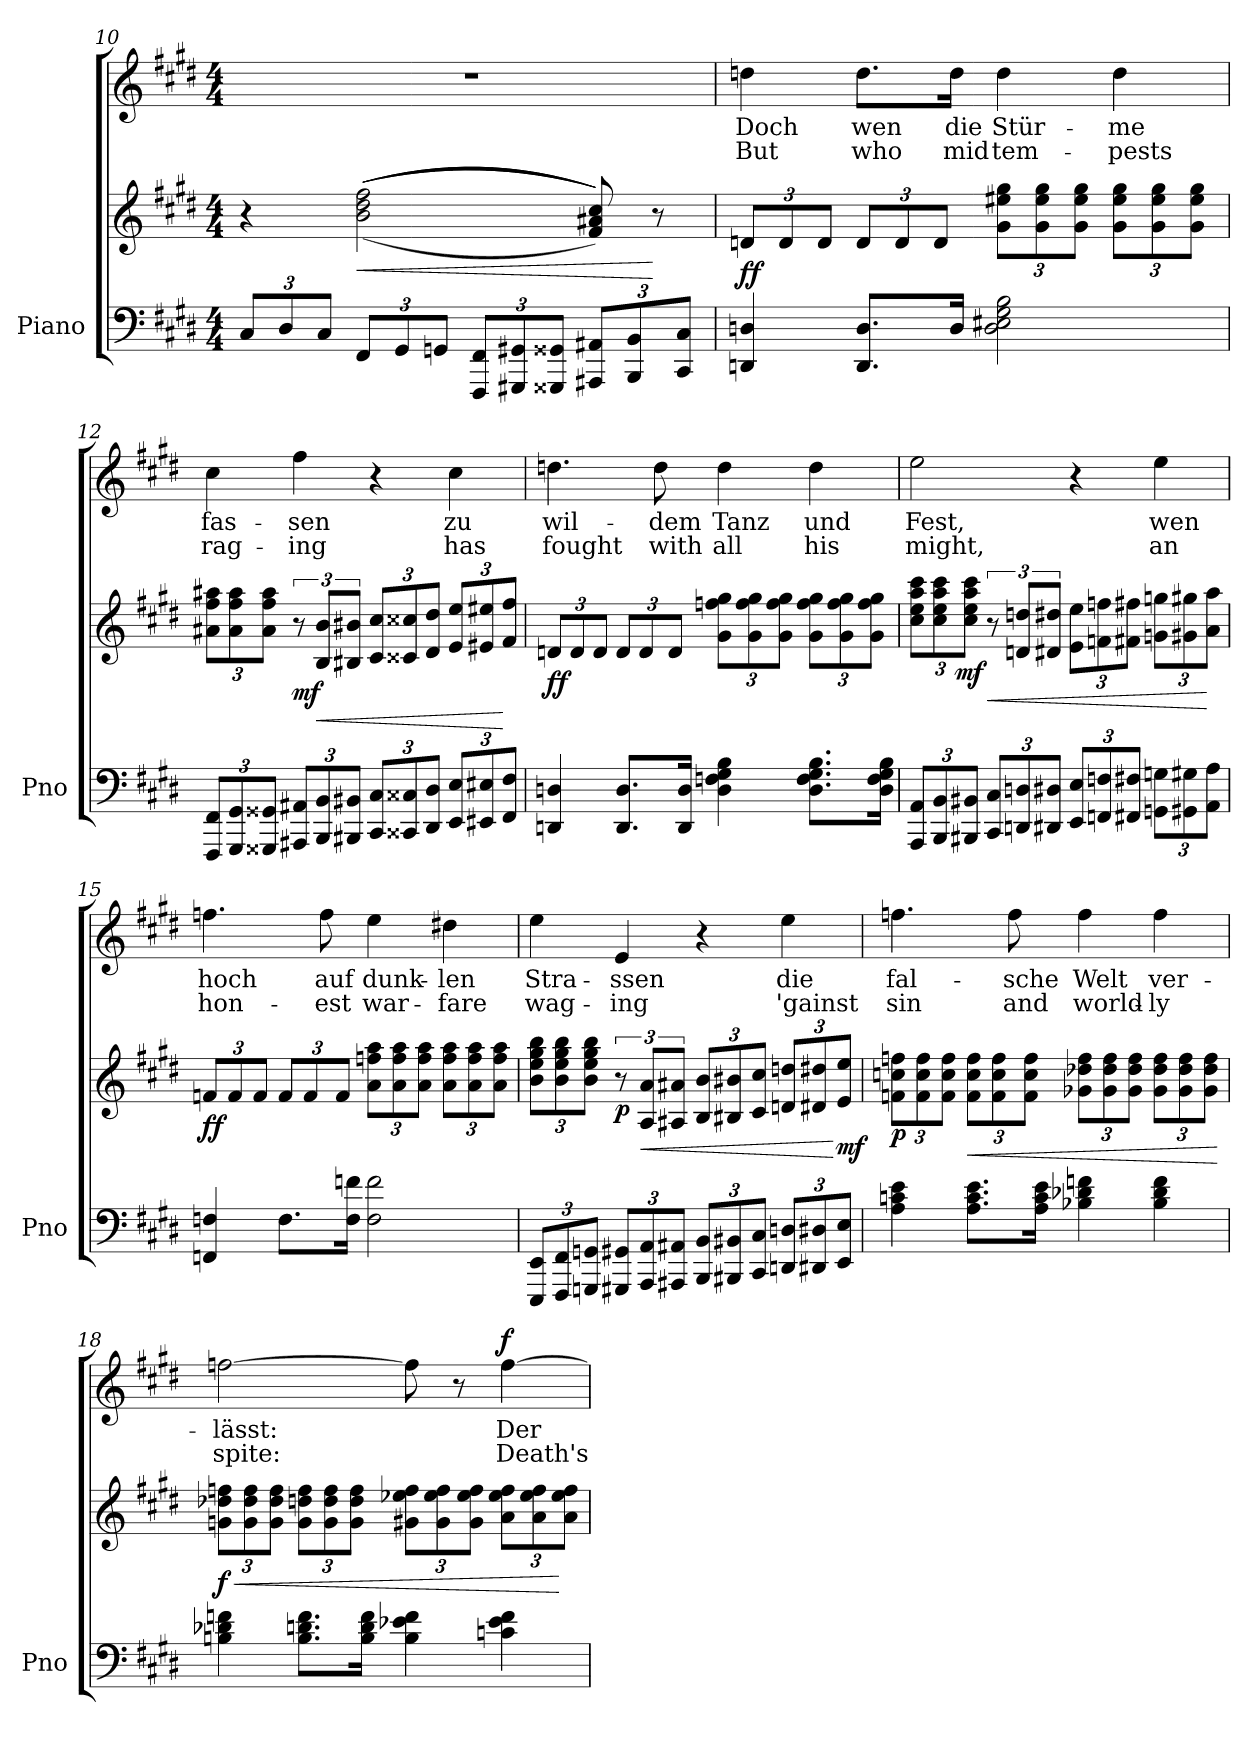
**kern	**kern	**dynam	**kern	**text	**text	**dynam
*part2	*part2	*part2	*part1	*part1	*part1	*part1
*staff3	*staff2	*staff2/3	*staff1	*staff1	*staff1	*staff1
*I"Piano	*	*	*	*	*	*
*I'Pno	*	*	*	*	*	*
*clefF4	*clefG2	*	*clefG2	*	*	*
*k[f#c#g#d#]	*k[f#c#g#d#]	*	*k[f#c#g#d#]	*	*	*
*M4/4	*M4/4	*	*M4/4	*	*	*
*Xbrackettup	*	*	*	*	*	*
=10	=10	=10	=10	=10	=10	=10
12C#/L	4r	.	1r	.	.	.
12D#/	.	.	.	.	.	.
12C#/J	.	.	.	.	.	.
!	!	!LO:HP:b	!	!	!	!
12FF#/L	(((((2b\ 2dd#\ 2ff#\	<	.	.	.	.
12GG#/	.	.	.	.	.	.
12GGn/J	.	.	.	.	.	.
12FFF#/ 12FF#/L	.	.	.	.	.	.
12GGG#X/ 12GG#X/	.	.	.	.	.	.
12GGG##X/ 12GG##X/J	.	.	.	.	.	.
12AAA#X/ 12AA#X/L	8f#/ 8a#X/ 8cc#/)))))	.	.	.	.	.
12BBB/ 12BB/	.	.	.	.	.	.
.	8r	[	.	.	.	.
12CC#/ 12C#/J	.	.	.	.	.	.
=11	=11	=11	=11	=11	=11	=11
*	*Xbrackettup	*	*	*	*	*
!	!	!LO:DY:b	!	!LO:LY:b	!LO:LY:b	!
4DDn/ 4Dn/	12dn/L	ff	4ddn\	Doch	But	.
.	12d/	.	.	.	.	.
.	12d/J	.	.	.	.	.
!	!	!	!	!LO:LY:b	!LO:LY:b	!
8.DD/ 8.D/L	12d/L	.	8.dd\L	wen	who	.
.	12d/	.	.	.	.	.
.	12d/J	.	.	.	.	.
!	!	!	!	!LO:LY:b	!LO:LY:b	!
16D/Jk	.	.	16dd\Jk	die	mid	.
!	!	!	!	!LO:LY:b	!LO:LY:b	!
2D\ 2E#X\ 2G#\ 2B\	12g#\ 12ee#X\ 12gg#\L	.	4dd\	Stür-	tem-	.
.	12g#\ 12ee#\ 12gg#\	.	.	.	.	.
.	12g#\ 12ee#\ 12gg#\J	.	.	.	.	.
!	!	!	!	!LO:LY:b	!LO:LY:b	!
.	12g#\ 12ee#\ 12gg#\L	.	4dd\	-me	-pests	.
.	12g#\ 12ee#\ 12gg#\	.	.	.	.	.
.	12g#\ 12ee#\ 12gg#\J	.	.	.	.	.
!!LO:LB:g=z
=12	=12	=12	=12	=12	=12	=12
!	!	!	!	!LO:LY:b	!LO:LY:b	!
12FFF#/ 12FF#/L	12a#X\ 12ff#\ 12aa#X\L	.	4cc#\	fas-	rag-	.
12GGG#/ 12GG#/	12a#\ 12ff#\ 12aa#\	.	.	.	.	.
12GGG##X/ 12GG##X/J	12a#\ 12ff#\ 12aa#\J	.	.	.	.	.
*	*brackettup	*	*	*	*	*
!	!	!LO:DY:b	!	!LO:LY:b	!LO:LY:b	!
12AAA#X/ 12AA#X/L	12r	mf	4ff#\	-sen	-ing	.
!	!	!LO:HP:b	!	!	!	!
12BBB/ 12BB/	12B/ 12b/L	<	.	.	.	.
12BBB#X/ 12BB#X/J	12B#X/ 12b#X/J	.	.	.	.	.
*	*Xbrackettup	*	*	*	*	*
12CC#/ 12C#/L	12c#/ 12cc#/L	.	4r	.	.	.
12CC##X/ 12C##X/	12c##X/ 12cc##X/	.	.	.	.	.
12DD#/ 12D#/J	12d#/ 12dd#/J	.	.	.	.	.
!	!	!	!	!LO:LY:b	!LO:LY:b	!
12EE/ 12E/L	12e/ 12ee/L	.	4cc#\	zu	has	.
12EE#X/ 12E#X/	12e#X/ 12ee#X/	.	.	.	.	.
12FF#/ 12F#/J	12f#/ 12ff#/J	[	.	.	.	.
=13	=13	=13	=13	=13	=13	=13
!	!	!LO:DY:b	!	!LO:LY:b	!LO:LY:b	!
4DDn/ 4Dn/	12dn/L	ff	4.ddn\	wil-	fought	.
.	12d/	.	.	.	.	.
.	12d/J	.	.	.	.	.
8.DD/ 8.D/L	12d/L	.	.	.	.	.
.	12d/	.	.	.	.	.
!	!	!	!	!LO:LY:b	!LO:LY:b	!
.	.	.	8dd\	-dem	with	.
.	12d/J	.	.	.	.	.
16DD/ 16D/Jk	.	.	.	.	.	.
!	!	!	!	!LO:LY:b	!LO:LY:b	!
4D\ 4Fn\ 4G#\ 4B\	12g#\ 12ffn\ 12gg#\L	.	4dd\	Tanz	all	.
.	12g#\ 12ff\ 12gg#\	.	.	.	.	.
.	12g#\ 12ff\ 12gg#\J	.	.	.	.	.
!	!	!	!	!LO:LY:b	!LO:LY:b	!
8.D\ 8.F\ 8.G#\ 8.B\L	12g#\ 12ff\ 12gg#\L	.	4dd\	und	his	.
.	12g#\ 12ff\ 12gg#\	.	.	.	.	.
.	12g#\ 12ff\ 12gg#\J	.	.	.	.	.
16D\ 16F\ 16G#\ 16B\Jk	.	.	.	.	.	.
!!LO:LB:g=z
=14	=14	=14	=14	=14	=14	=14
!	!	!	!	!LO:LY:b	!LO:LY:b	!
12AAA/ 12AA/L	12cc#\ 12ee\ 12aa\ 12ccc#\L	.	2ee\	Fest,	might,	.
12BBB/ 12BB/	12cc#\ 12ee\ 12aa\ 12ccc#\	.	.	.	.	.
!	!	!LO:DY:b	!	!	!	!
12BBB#X/ 12BB#X/J	12cc#\ 12ee\ 12aa\ 12ccc#\J	mf	.	.	.	.
*	*brackettup	*	*	*	*	*
!	!	!LO:HP:b	!	!	!	!
12CC#/ 12C#/L	12r	<	.	.	.	.
12DDn/ 12Dn/	12dn/ 12ddn/L	.	.	.	.	.
12DD#X/ 12D#X/J	12d#X/ 12dd#X/J	.	.	.	.	.
*	*Xbrackettup	*	*	*	*	*
12EE/ 12E/L	12e\ 12ee\L	.	4r	.	.	.
12FFn/ 12Fn/	12fn\ 12ffn\	.	.	.	.	.
12FF#X/ 12F#X/J	12f#X\ 12ff#X\J	.	.	.	.	.
!	!	!	!	!LO:LY:b	!LO:LY:b	!
12GGn\ 12Gn\L	12gn\ 12ggn\L	.	4ee\	wen	an	.
12GG#X\ 12G#X\	12g#X\ 12gg#X\	.	.	.	.	.
12AA\ 12A\J	12a\ 12aa\J	[	.	.	.	.
=15	=15	=15	=15	=15	=15	=15
!	!	!LO:DY:b	!	!LO:LY:b	!LO:LY:b	!
4FFn/ 4Fn/	12fn/L	ff	4.ffn\	hoch	hon-	.
.	12f/	.	.	.	.	.
.	12f/J	.	.	.	.	.
8.F\L	12f/L	.	.	.	.	.
.	12f/	.	.	.	.	.
!	!	!	!	!LO:LY:b	!LO:LY:b	!
.	.	.	8ff\	auf	-est	.
.	12f/J	.	.	.	.	.
16F\ 16fn\Jk	.	.	.	.	.	.
!	!	!	!	!LO:LY:b	!LO:LY:b	!
2F\ 2f\	12a\ 12ffn\ 12aa\L	.	4ee\	dunk-	war-	.
.	12a\ 12ff\ 12aa\	.	.	.	.	.
.	12a\ 12ff\ 12aa\J	.	.	.	.	.
!	!	!	!	!LO:LY:b	!LO:LY:b	!
.	12a\ 12ff\ 12aa\L	.	4dd#X\	-len	-fare	.
.	12a\ 12ff\ 12aa\	.	.	.	.	.
.	12a\ 12ff\ 12aa\J	.	.	.	.	.
!!LO:LB:g=z
=16	=16	=16	=16	=16	=16	=16
!	!	!	!	!LO:LY:b	!LO:LY:b	!
12EEE/ 12EE/L	12b\ 12ee\ 12gg#\ 12bb\L	.	4ee\	Stra-	wag-	.
12FFF#/ 12FF#/	12b\ 12ee\ 12gg#\ 12bb\	.	.	.	.	.
12GGGn/ 12GGn/J	12b\ 12ee\ 12gg#\ 12bb\J	.	.	.	.	.
*	*brackettup	*	*	*	*	*
!	!	!LO:DY:b	!	!LO:LY:b	!LO:LY:b	!
12GGG#X/ 12GG#X/L	12r	p	4e/	-ssen	-ing	.
!	!	!LO:HP:b	!	!	!	!
12AAA/ 12AA/	12A/ 12a/L	<	.	.	.	.
12AAA#X/ 12AA#X/J	12A#X/ 12a#X/J	.	.	.	.	.
*	*Xbrackettup	*	*	*	*	*
12BBB/ 12BB/L	12B/ 12b/L	.	4r	.	.	.
12BBB#X/ 12BB#X/	12B#X/ 12b#X/	.	.	.	.	.
12CC#/ 12C#/J	12c#/ 12cc#/J	.	.	.	.	.
!	!	!	!	!LO:LY:b	!LO:LY:b	!
12DDn/ 12Dn/L	12dn/ 12ddn/L	.	4ee\	die	'gainst	.
12DD#X/ 12D#X/	12d#X/ 12dd#X/	.	.	.	.	.
!	!	!LO:DY:n=1:b	!	!	!	!
12EE/ 12E/J	12e/ 12ee/J	[ mf	.	.	.	.
=17	=17	=17	=17	=17	=17	=17
!	!	!LO:DY:b	!	!LO:LY:b	!LO:LY:b	!
4A\ 4cn\ 4e\	12fn\ 12ccn\ 12ffn\L	p	4.ffn\	fal-	sin	.
.	12f\ 12cc\ 12ff\	.	.	.	.	.
.	12f\ 12cc\ 12ff\J	.	.	.	.	.
!	!	!LO:HP:b	!	!	!	!
8.A\ 8.c\ 8.e\L	12f\ 12cc\ 12ff\L	<	.	.	.	.
.	12f\ 12cc\ 12ff\	.	.	.	.	.
!	!	!	!	!LO:LY:b	!LO:LY:b	!
.	.	.	8ff\	-sche	and	.
.	12f\ 12cc\ 12ff\J	.	.	.	.	.
16A\ 16c\ 16e\Jk	.	.	.	.	.	.
!	!	!	!	!LO:LY:b	!LO:LY:b	!
4B-X\ 4d-X\ 4fn\	12g-X\ 12dd-X\ 12ff\L	.	4ff\	Welt	world-	.
.	12g-\ 12dd-\ 12ff\	.	.	.	.	.
.	12g-\ 12dd-\ 12ff\J	.	.	.	.	.
!	!	!	!	!LO:LY:b	!LO:LY:b	!
4B-\ 4d-\ 4f\	12g-\ 12dd-\ 12ff\L	.	4ff\	ver-	-ly	.
.	12g-\ 12dd-\ 12ff\	.	.	.	.	.
.	12g-\ 12dd-\ 12ff\J	.	.	.	.	.
.	.	[	.	.	.	.
!!LO:PB:g=z
=18	=18	=18	=18	=18	=18	=18
!	!	!LO:HP:b	!	!LO:LY:b	!LO:LY:b	!
!	!	!LO:DY:n=1:b	!	!	!	!
4Bn\ 4d-X\ 4fn\	12gn\ 12dd-X\ 12ffn\L	< f	[2ffn\	-lässt:	spite:	.
.	12g\ 12dd-\ 12ff\	.	.	.	.	.
.	12g\ 12dd-\ 12ff\J	.	.	.	.	.
8.B\ 8.dn\ 8.f\L	12g\ 12ddn\ 12ff\L	.	.	.	.	.
.	12g\ 12dd\ 12ff\	.	.	.	.	.
.	12g\ 12dd\ 12ff\J	.	.	.	.	.
16B\ 16d\ 16f\Jk	.	.	.	.	.	.
4B\ 4e-X\ 4f\	12g#X\ 12ee-X\ 12ff\L	.	8ff\]	.	.	.
.	12g#\ 12ee-\ 12ff\	.	.	.	.	.
.	.	.	8r	.	.	.
.	12g#\ 12ee-\ 12ff\J	.	.	.	.	.
!	!	!	!	!LO:LY:b	!LO:LY:b	!LO:DY:a
4cn\ 4e-\ 4f\	12a\ 12ee-\ 12ff\L	.	[4ff\	Der	Death's	f
.	12a\ 12ee-\ 12ff\	.	.	.	.	.
.	12a\ 12ee-\ 12ff\J	[	.	.	.	.
=	=	=	=	=	=	=
*-	*-	*-	*-	*-	*-	*-
